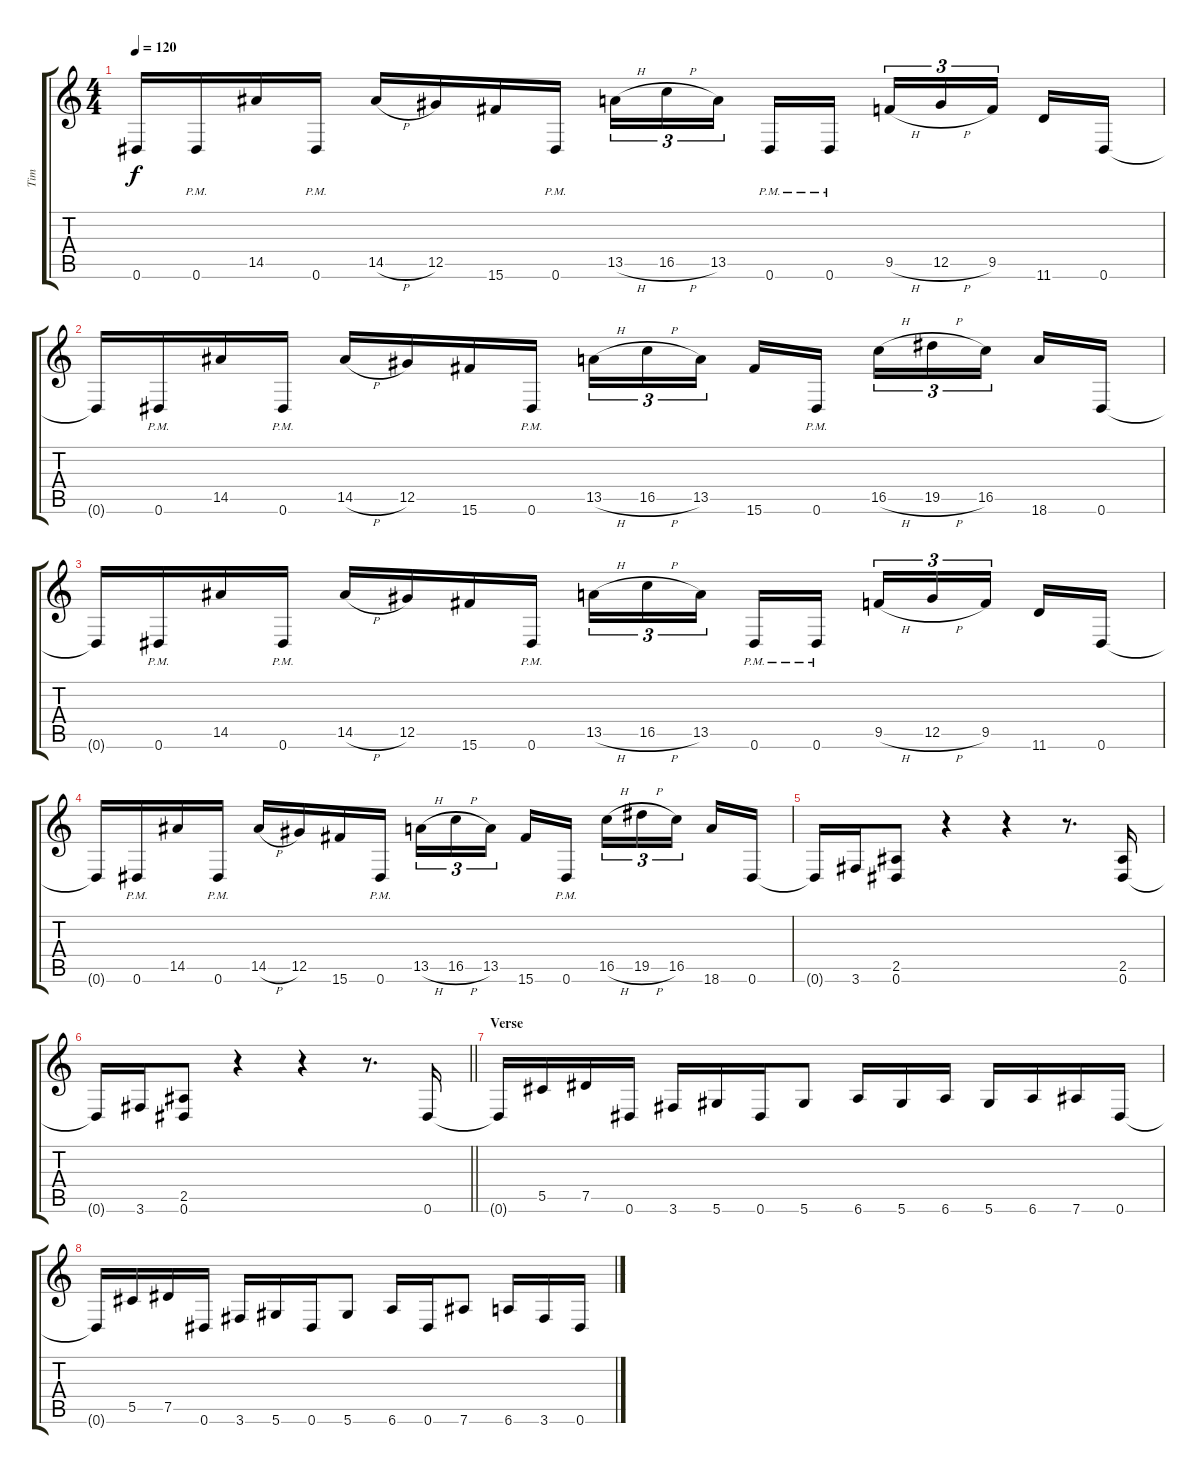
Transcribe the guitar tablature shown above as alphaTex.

\track ("Tim" "Tim") {instrument distortionguitar}
\staff {score tabs}
\tuning (Eb4 Bb3 Gb3 Db3 Ab2 Eb2) {hide}
\ts (4 4)
\tempo 120
\clef g2
\ks c
0.6.16{dy f} 0.6{pm}.16 14.5.16 0.6{pm}.16 14.5{h}.16 12.5.16 15.6.16 0.6{pm}.16 13.5{h}.16{tu (3 2)} 16.5{h}.16{tu (3 2)} 13.5.16{tu (3 2) beam splitsecondary} 0.6{pm}.16 0.6{pm}.16 9.5{h}.16{tu (3 2)} 12.5{h}.16{tu (3 2)} 9.5.16{tu (3 2) beam splitsecondary} 11.6.16 0.6.16 |
0.6{t}.16 0.6{pm}.16 14.5.16 0.6{pm}.16 14.5{h}.16 12.5.16 15.6.16 0.6{pm}.16 13.5{h}.16{tu (3 2)} 16.5{h}.16{tu (3 2)} 13.5.16{tu (3 2) beam splitsecondary} 15.6.16 0.6{pm}.16 16.5{h}.16{tu (3 2)} 19.5{h}.16{tu (3 2)} 16.5.16{tu (3 2) beam splitsecondary} 18.6.16 0.6.16 |
0.6{t}.16 0.6{pm}.16 14.5.16 0.6{pm}.16 14.5{h}.16 12.5.16 15.6.16 0.6{pm}.16 13.5{h}.16{tu (3 2)} 16.5{h}.16{tu (3 2)} 13.5.16{tu (3 2) beam splitsecondary} 0.6{pm}.16 0.6{pm}.16 9.5{h}.16{tu (3 2)} 12.5{h}.16{tu (3 2)} 9.5.16{tu (3 2) beam splitsecondary} 11.6.16 0.6.16 |
0.6{t}.16 0.6{pm}.16 14.5.16 0.6{pm}.16 14.5{h}.16 12.5.16 15.6.16 0.6{pm}.16 13.5{h}.16{tu (3 2)} 16.5{h}.16{tu (3 2)} 13.5.16{tu (3 2) beam splitsecondary} 15.6.16 0.6{pm}.16 16.5{h}.16{tu (3 2)} 19.5{h}.16{tu (3 2)} 16.5.16{tu (3 2) beam splitsecondary} 18.6.16 0.6.16 |
0.6{t}.16 3.6.16 (2.5 0.6).8 r.4 r.4 r.8{d} (2.5 0.6).16 |
\barLineRight lightlight
0.6{t}.16 3.6.16 (2.5 0.6).8 r.4 r.4 r.8{d} 0.6.16 |
\section ("" "Verse")
0.6{t}.16 5.5.16 7.5.16 0.6.16 3.6.16 5.6.16 0.6.16 5.6.8 6.6.16 5.6.16 6.6.16 5.6.16 6.6.16 7.6.16 0.6.16 |
0.6{t}.16 5.5.16 7.5.16 0.6.16 3.6.16 5.6.16 0.6.16 5.6.8 6.6.16 0.6.16 7.6.8 6.6.16 3.6.16 0.6.16
